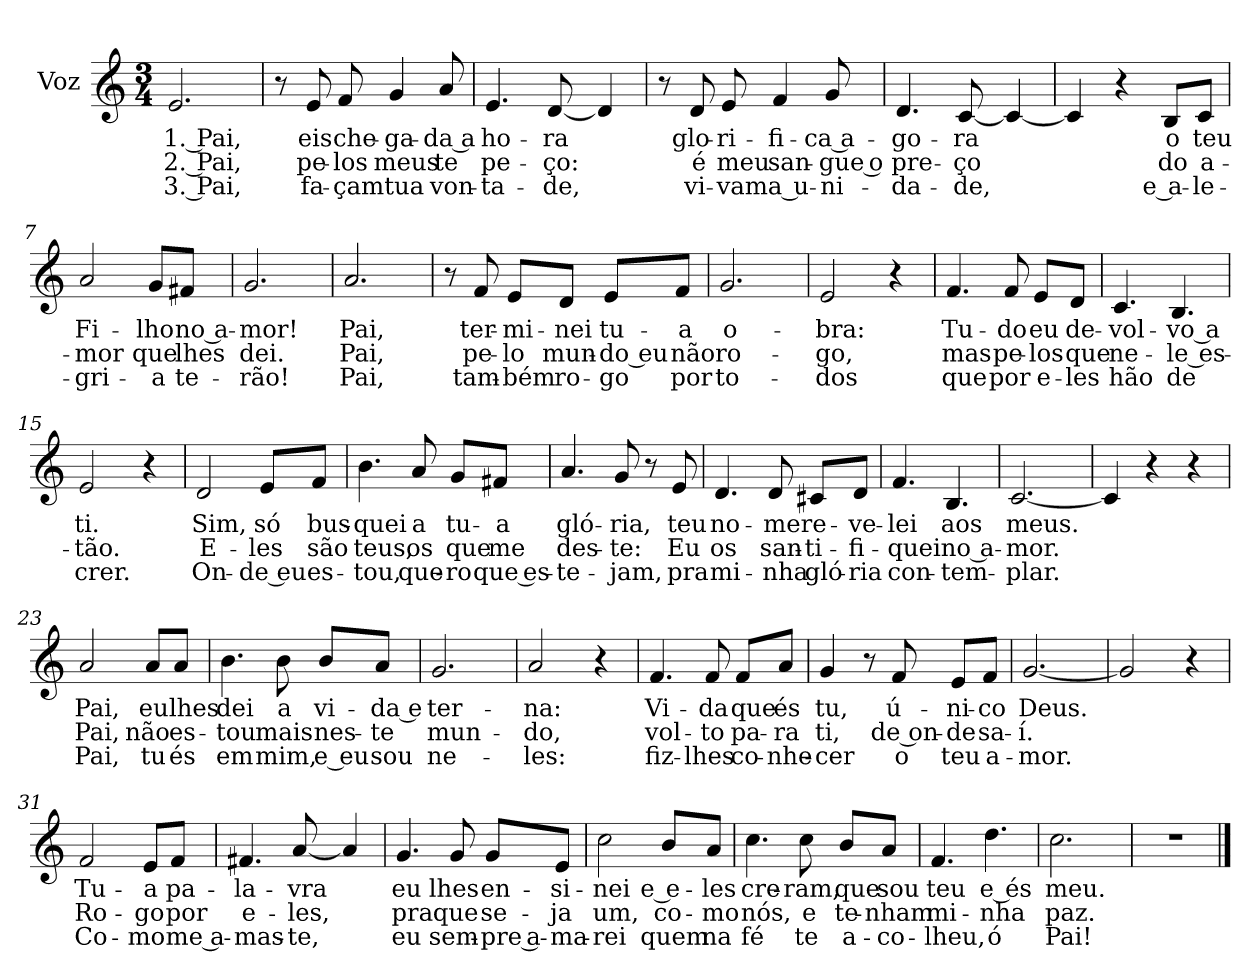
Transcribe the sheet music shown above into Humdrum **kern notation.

**kern	**text	**text	**text
*part1	*part1	*part1	*part1
*staff1	*staff1	*staff1	*staff1
*I"Voz	*	*	*
*I'Vo.	*	*	*
*clefG2	*	*	*
*k[]	*	*	*
*M3/4	*	*	*
*MM80	*	*	*
=1	=1	=1	=1
!	!LO:LY:b	!LO:LY:b	!LO:LY:b
2.e/	1. Pai,	2. Pai,	3. Pai,
=2	=2	=2	=2
8r	.	.	.
!	!LO:LY:b	!LO:LY:b	!LO:LY:b
8e/	eis	pe-	fa-
!	!LO:LY:b	!LO:LY:b	!LO:LY:b
8f/	che-	-los	-çam
!	!LO:LY:b	!LO:LY:b	!LO:LY:b
4g/	-ga-	meus	tua
!	!LO:LY:b	!LO:LY:b	!LO:LY:b
8a/	-da a	te	von-
=3	=3	=3	=3
!	!LO:LY:b	!LO:LY:b	!LO:LY:b
4.e/	ho-	pe-	-ta-
!	!LO:LY:b	!LO:LY:b	!LO:LY:b
[8d/	-ra	-ço:	-de,
4d/]	.	.	.
=4	=4	=4	=4
8r	.	.	.
!	!LO:LY:b	!LO:LY:b	!LO:LY:b
8d/	glo-	é	vi-
!	!LO:LY:b	!LO:LY:b	!LO:LY:b
8e/	-ri-	meu	-vam
!	!LO:LY:b	!LO:LY:b	!LO:LY:b
4f/	-fi-	san-	a u-
!	!LO:LY:b	!LO:LY:b	!LO:LY:b
8g/	-ca a-	-gue o	-ni-
=5	=5	=5	=5
!	!LO:LY:b	!LO:LY:b	!LO:LY:b
4.d/	-go-	pre-	-da-
!	!LO:LY:b	!LO:LY:b	!LO:LY:b
[8c/	-ra	-ço	-de,
4c/_	.	.	.
!!LO:LB:g=z
=6	=6	=6	=6
4c/]	.	.	.
4r	.	.	.
!	!LO:LY:b	!LO:LY:b	!LO:LY:b
8B/L	o	do	e a-
!	!LO:LY:b	!LO:LY:b	!LO:LY:b
8c/J	teu	a-	-le-
=7	=7	=7	=7
!	!LO:LY:b	!LO:LY:b	!LO:LY:b
2a/	Fi-	-mor	-gri-
!	!LO:LY:b	!LO:LY:b	!LO:LY:b
8g/L	-lho	que	-a
!	!LO:LY:b	!LO:LY:b	!LO:LY:b
8f#X/J	no a-	lhes	te-
=8	=8	=8	=8
!	!LO:LY:b	!LO:LY:b	!LO:LY:b
2.g/	-mor!	dei.	-rão!
=9	=9	=9	=9
!	!LO:LY:b	!LO:LY:b	!LO:LY:b
2.a/	Pai,	Pai,	Pai,
=10	=10	=10	=10
8r	.	.	.
!	!LO:LY:b	!LO:LY:b	!LO:LY:b
8f/	ter-	pe-	tam-
!	!LO:LY:b	!LO:LY:b	!LO:LY:b
8e/L	-mi-	-lo	-bém
!	!LO:LY:b	!LO:LY:b	!LO:LY:b
8d/J	-nei	mun-	ro-
!	!LO:LY:b	!LO:LY:b	!LO:LY:b
8e/L	tu-	-do eu	-go
!	!LO:LY:b	!LO:LY:b	!LO:LY:b
8f/J	-a	não	por
=11	=11	=11	=11
!	!LO:LY:b	!LO:LY:b	!LO:LY:b
2.g/	o-	ro-	to-
=12	=12	=12	=12
!	!LO:LY:b	!LO:LY:b	!LO:LY:b
2e/	-bra:	-go,	-dos
4r	.	.	.
!!LO:LB:g=z
=13	=13	=13	=13
!	!LO:LY:b	!LO:LY:b	!LO:LY:b
4.f/	Tu-	mas	que
!	!LO:LY:b	!LO:LY:b	!LO:LY:b
8f/	-do	pe-	por
!	!LO:LY:b	!LO:LY:b	!LO:LY:b
8e/L	eu	-los	e-
!	!LO:LY:b	!LO:LY:b	!LO:LY:b
8d/J	de-	que	-les
=14	=14	=14	=14
!	!LO:LY:b	!LO:LY:b	!LO:LY:b
4.c/	-vol-	ne-	hão
!	!LO:LY:b	!LO:LY:b	!LO:LY:b
4.B/	-vo a	-le es-	de
=15	=15	=15	=15
!	!LO:LY:b	!LO:LY:b	!LO:LY:b
2e/	ti.	-tão.	crer.
4r	.	.	.
=16	=16	=16	=16
!	!LO:LY:b	!LO:LY:b	!LO:LY:b
2d/	Sim,	E-	On-
!	!LO:LY:b	!LO:LY:b	!LO:LY:b
8e/L	só	-les	-de eu
!	!LO:LY:b	!LO:LY:b	!LO:LY:b
8f/J	bus-	são	es-
=17	=17	=17	=17
!	!LO:LY:b	!LO:LY:b	!LO:LY:b
4.b\	-quei	teus,	-tou,
!	!LO:LY:b	!LO:LY:b	!LO:LY:b
8a/	a	os	que-
!	!LO:LY:b	!LO:LY:b	!LO:LY:b
8g/L	tu-	que	-ro
!	!LO:LY:b	!LO:LY:b	!LO:LY:b
8f#X/J	-a	me	que es-
!!LO:LB:g=z
=18	=18	=18	=18
!	!LO:LY:b	!LO:LY:b	!LO:LY:b
4.a/	gló-	des-	-te-
!	!LO:LY:b	!LO:LY:b	!LO:LY:b
8g/	-ria,	-te:	-jam,
8r	.	.	.
!	!LO:LY:b	!LO:LY:b	!LO:LY:b
8e/	teu	Eu	pra
=19	=19	=19	=19
!	!LO:LY:b	!LO:LY:b	!LO:LY:b
4.d/	no-	os	mi-
!	!LO:LY:b	!LO:LY:b	!LO:LY:b
8d/	-me	san-	-nha
!	!LO:LY:b	!LO:LY:b	!LO:LY:b
8c#X/L	re-	-ti-	gló-
!	!LO:LY:b	!LO:LY:b	!LO:LY:b
8d/J	-ve-	-fi-	-ria
=20	=20	=20	=20
!	!LO:LY:b	!LO:LY:b	!LO:LY:b
4.f/	-lei	-quei	con-
!	!LO:LY:b	!LO:LY:b	!LO:LY:b
4.B/	aos	no a-	-tem-
=21	=21	=21	=21
!	!LO:LY:b	!LO:LY:b	!LO:LY:b
[2.c/	meus.	-mor.	-plar.
=22	=22	=22	=22
4c/]	.	.	.
4r	.	.	.
4r	.	.	.
=23	=23	=23	=23
!	!LO:LY:b	!LO:LY:b	!LO:LY:b
2a/	Pai,	Pai,	Pai,
!	!LO:LY:b	!LO:LY:b	!LO:LY:b
8a/L	eu	não	tu
!	!LO:LY:b	!LO:LY:b	!LO:LY:b
8a/J	lhes	es-	és
!!LO:LB:g=z
=24	=24	=24	=24
!	!LO:LY:b	!LO:LY:b	!LO:LY:b
4.b\	dei	-tou	em
!	!LO:LY:b	!LO:LY:b	!LO:LY:b
8b\	a	mais	mim,
!	!LO:LY:b	!LO:LY:b	!LO:LY:b
8b/L	vi-	nes-	e eu
!	!LO:LY:b	!LO:LY:b	!LO:LY:b
8a/J	-da e	-te	sou
=25	=25	=25	=25
!	!LO:LY:b	!LO:LY:b	!LO:LY:b
2.g/	ter-	mun-	ne-
=26	=26	=26	=26
!	!LO:LY:b	!LO:LY:b	!LO:LY:b
2a/	-na:	-do,	-les:
4r	.	.	.
=27	=27	=27	=27
!	!LO:LY:b	!LO:LY:b	!LO:LY:b
4.f/	Vi-	vol-	fiz-
!	!LO:LY:b	!LO:LY:b	!LO:LY:b
8f/	-da	-to	-lhes
!	!LO:LY:b	!LO:LY:b	!LO:LY:b
8f/L	que	pa-	co-
!	!LO:LY:b	!LO:LY:b	!LO:LY:b
8a/J	és	-ra	-nhe-
=28	=28	=28	=28
!	!LO:LY:b	!LO:LY:b	!LO:LY:b
4g/	tu,	ti,	-cer
8r	.	.	.
!	!LO:LY:b	!LO:LY:b	!LO:LY:b
8f/	ú-	de on-	o
!	!LO:LY:b	!LO:LY:b	!LO:LY:b
8e/L	-ni-	-de	teu
!	!LO:LY:b	!LO:LY:b	!LO:LY:b
8f/J	-co	sa-	a-
=29	=29	=29	=29
!	!LO:LY:b	!LO:LY:b	!LO:LY:b
[2.g/	Deus.	-í.	-mor.
=30	=30	=30	=30
2g/]	.	.	.
4r	.	.	.
!!LO:LB:g=z
=31	=31	=31	=31
!	!LO:LY:b	!LO:LY:b	!LO:LY:b
2f/	Tu-	Ro-	Co-
!	!LO:LY:b	!LO:LY:b	!LO:LY:b
8e/L	-a	-go	-mo
!	!LO:LY:b	!LO:LY:b	!LO:LY:b
8f/J	pa-	por	me a-
=32	=32	=32	=32
!	!LO:LY:b	!LO:LY:b	!LO:LY:b
4.f#X/	-la-	e-	-mas-
!	!LO:LY:b	!LO:LY:b	!LO:LY:b
[8a/	-vra	-les,	-te,
4a/]	.	.	.
=33	=33	=33	=33
!	!LO:LY:b	!LO:LY:b	!LO:LY:b
4.g/	eu	pra	eu
!	!LO:LY:b	!LO:LY:b	!LO:LY:b
8g/	lhes	que	sem-
!	!LO:LY:b	!LO:LY:b	!LO:LY:b
8g/L	en-	se-	-pre a-
!	!LO:LY:b	!LO:LY:b	!LO:LY:b
8e/J	-si-	-ja	-ma-
=34	=34	=34	=34
!	!LO:LY:b	!LO:LY:b	!LO:LY:b
2cc\	-nei	um,	-rei
!	!LO:LY:b	!LO:LY:b	!LO:LY:b
8b/L	e e-	co-	quem
!	!LO:LY:b	!LO:LY:b	!LO:LY:b
8a/J	-les	-mo	na
=35	=35	=35	=35
!	!LO:LY:b	!LO:LY:b	!LO:LY:b
4.cc\	cre-	nós,	fé
!	!LO:LY:b	!LO:LY:b	!LO:LY:b
8cc\	-ram,	e	te
!	!LO:LY:b	!LO:LY:b	!LO:LY:b
8b/L	que	te-	a-
!	!LO:LY:b	!LO:LY:b	!LO:LY:b
8a/J	sou	-nham	-co-
!!LO:LB:g=z
=36	=36	=36	=36
!	!LO:LY:b	!LO:LY:b	!LO:LY:b
4.f/	teu	mi-	-lheu,
!	!LO:LY:b	!LO:LY:b	!LO:LY:b
4.dd\	e és	-nha	ó
=37	=37	=37	=37
!	!LO:LY:b	!LO:LY:b	!LO:LY:b
2.cc\	meu.	paz.	Pai!
=38	=38	=38	=38
2.r	.	.	.
==	==	==	==
*-	*-	*-	*-
